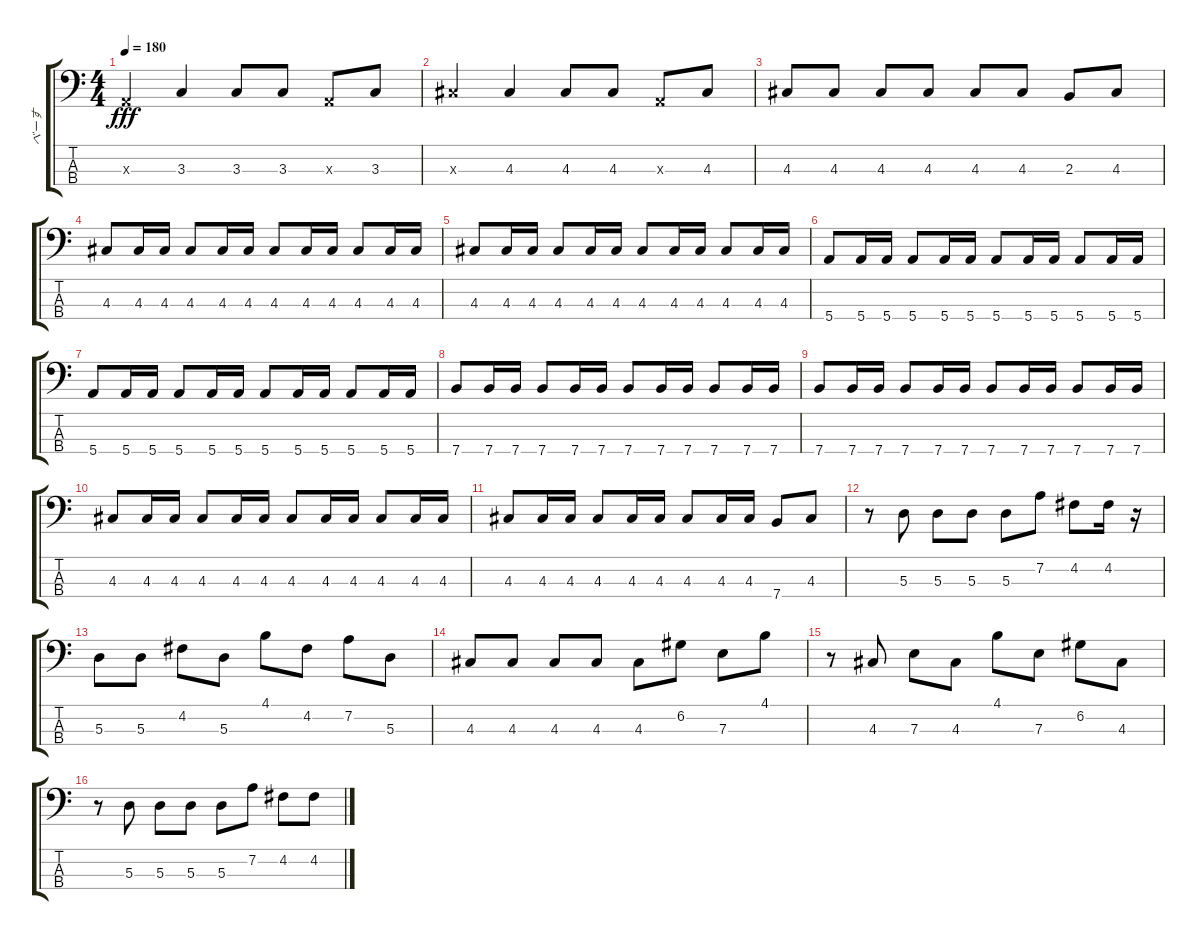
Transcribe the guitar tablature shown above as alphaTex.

\track ("べーす" "べーす") {instrument electricbasspick}
\staff {score tabs}
\tuning (G2 D2 A1 E1) {hide}
\ts (4 4)
\tempo 180
\clef f4
\ks c
0.3{x}.4{dy fff} 3.3.4 3.3.8 3.3.8 0.3{x}.8 3.3.8 |
4.3{x}.4 4.3.4 4.3.8 4.3.8 0.3{x}.8 4.3.8 |
4.3.8 4.3.8 4.3.8 4.3.8 4.3.8 4.3.8 2.3.8 4.3.8 |
4.3.8 4.3.16 4.3.16 4.3.8 4.3.16 4.3.16 4.3.8 4.3.16 4.3.16 4.3.8 4.3.16 4.3.16 |
4.3.8 4.3.16 4.3.16 4.3.8 4.3.16 4.3.16 4.3.8 4.3.16 4.3.16 4.3.8 4.3.16 4.3.16 |
5.4.8 5.4.16 5.4.16 5.4.8 5.4.16 5.4.16 5.4.8 5.4.16 5.4.16 5.4.8 5.4.16 5.4.16 |
5.4.8 5.4.16 5.4.16 5.4.8 5.4.16 5.4.16 5.4.8 5.4.16 5.4.16 5.4.8 5.4.16 5.4.16 |
7.4.8 7.4.16 7.4.16 7.4.8 7.4.16 7.4.16 7.4.8 7.4.16 7.4.16 7.4.8 7.4.16 7.4.16 |
7.4.8 7.4.16 7.4.16 7.4.8 7.4.16 7.4.16 7.4.8 7.4.16 7.4.16 7.4.8 7.4.16 7.4.16 |
4.3.8 4.3.16 4.3.16 4.3.8 4.3.16 4.3.16 4.3.8 4.3.16 4.3.16 4.3.8 4.3.16 4.3.16 |
4.3.8 4.3.16 4.3.16 4.3.8 4.3.16 4.3.16 4.3.8 4.3.16 4.3.16 7.4.8 4.3.8 |
r.8 5.3.8 5.3.8 5.3.8 5.3.8 7.2.8 4.2.8 4.2.16 r.16 |
5.3.8 5.3.8 4.2.8 5.3.8 4.1.8 4.2.8 7.2.8 5.3.8 |
4.3.8 4.3.8 4.3.8 4.3.8 4.3.8 6.2.8 7.3.8 4.1.8 |
r.8 4.3.8 7.3.8 4.3.8 4.1.8 7.3.8 6.2.8 4.3.8 |
r.8 5.3.8 5.3.8 5.3.8 5.3.8 7.2.8 4.2.8 4.2.8
